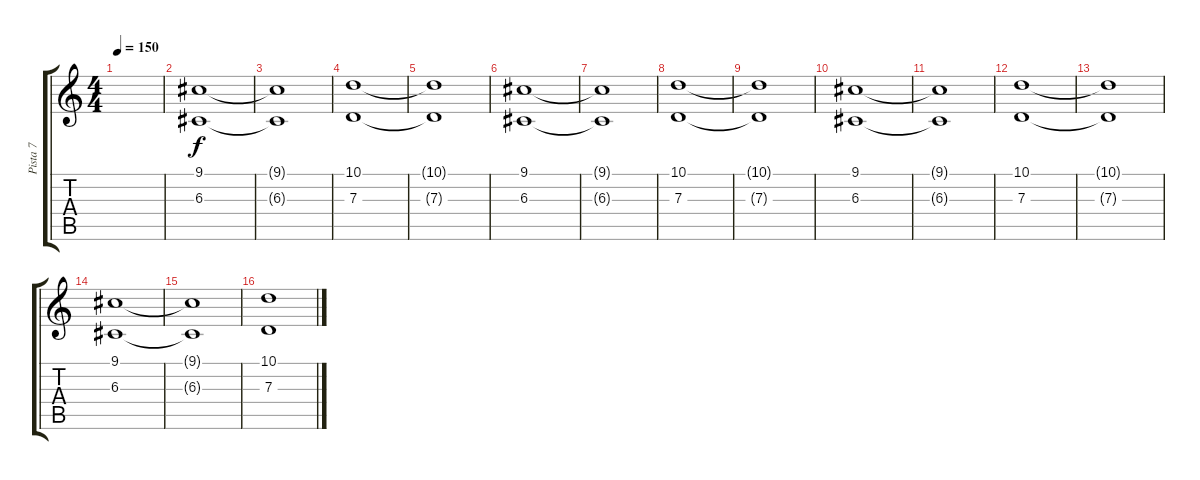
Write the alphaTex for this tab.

\track ("Pista 7" "Pista 7") {instrument fx7echoes}
\staff {score tabs}
\tuning (E4 B3 G3 D3 A2 E2) {hide}
\ts (4 4)
\tempo 150
\clef g2
\ks c
|
(9.1 6.3).1 |
(9.1{t} 6.3{t}).1 |
(10.1 7.3).1 |
(10.1{t} 7.3{t}).1 |
(9.1 6.3).1 |
(9.1{t} 6.3{t}).1 |
(10.1 7.3).1 |
(10.1{t} 7.3{t}).1 |
(9.1 6.3).1 |
(9.1{t} 6.3{t}).1 |
(10.1 7.3).1 |
(10.1{t} 7.3{t}).1 |
(9.1 6.3).1 |
(9.1{t} 6.3{t}).1 |
(10.1 7.3).1
